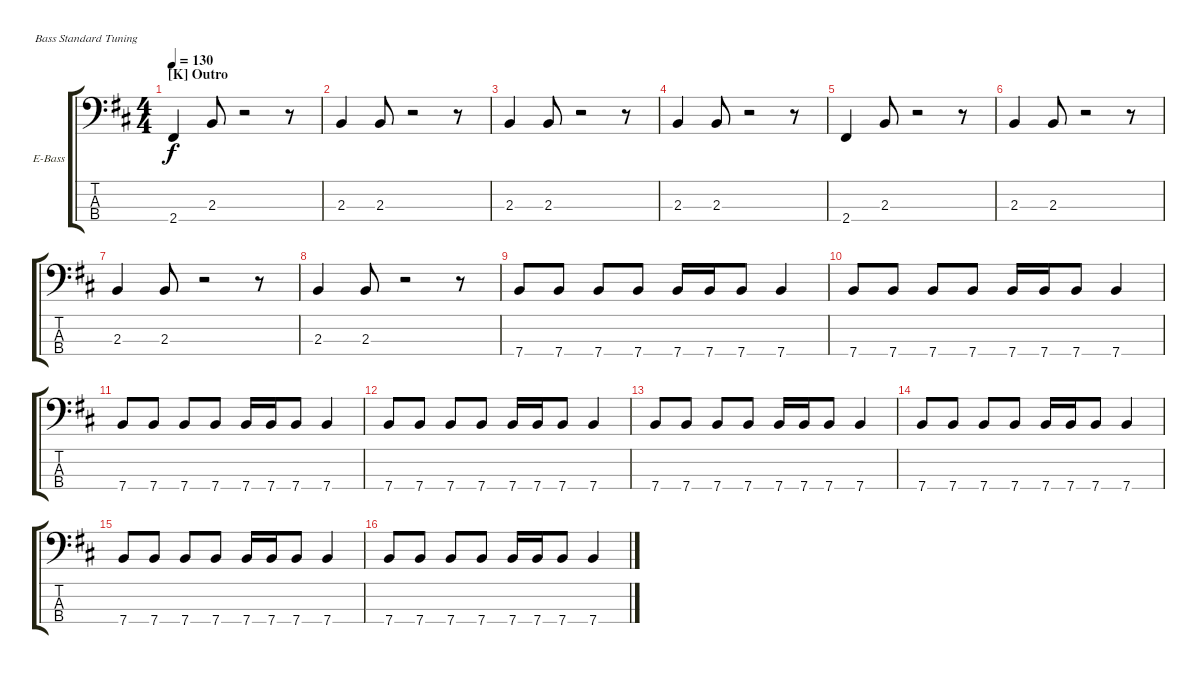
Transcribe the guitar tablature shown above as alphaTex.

\defaultSystemsLayout 4
\bracketExtendMode groupsimilarinstruments
\firstSystemTrackNameOrientation horizontal
\otherSystemsTrackNameOrientation horizontal
\track ("Bass" "E-Bass") {instrument electricbassfinger}
\staff {score tabs}
\tuning (G2 D2 A1 E1)
\ts (4 4)
\section ("K" "Outro")
\tempo 130
\clef f4
\scale
1.06305
\ks d
2.4.4{dy f} 2.3.8 r.2 r.8 |
\scale
0.936948 2.3.4 2.3.8 r.2 r.8 |
\scale
1.06305 2.3.4 2.3.8 r.2 r.8 |
\scale
0.936948 2.3.4 2.3.8 r.2 r.8 |
\scale
1.06305 2.4.4 2.3.8 r.2 r.8 |
\scale
0.936948 2.3.4 2.3.8 r.2 r.8 |
\scale
1.06305 2.3.4 2.3.8 r.2 r.8 |
\scale
0.936948 2.3.4 2.3.8 r.2 r.8 |
\scale
1.06305 7.4.8 7.4.8 7.4.8 7.4.8 7.4.16 7.4.16 7.4.8 7.4.4 |
\scale
0.936948 7.4.8 7.4.8 7.4.8 7.4.8 7.4.16 7.4.16 7.4.8 7.4.4 |
\scale
1.06305 7.4.8 7.4.8 7.4.8 7.4.8 7.4.16 7.4.16 7.4.8 7.4.4 |
\scale
0.936948 7.4.8 7.4.8 7.4.8 7.4.8 7.4.16 7.4.16 7.4.8 7.4.4 |
\scale
1.06305 7.4.8 7.4.8 7.4.8 7.4.8 7.4.16 7.4.16 7.4.8 7.4.4 |
\scale
0.936948 7.4.8 7.4.8 7.4.8 7.4.8 7.4.16 7.4.16 7.4.8 7.4.4 |
\scale
1.06305 7.4.8 7.4.8 7.4.8 7.4.8 7.4.16 7.4.16 7.4.8 7.4.4 |
\scale
0.936948 7.4.8 7.4.8 7.4.8 7.4.8 7.4.16 7.4.16 7.4.8 7.4.4
